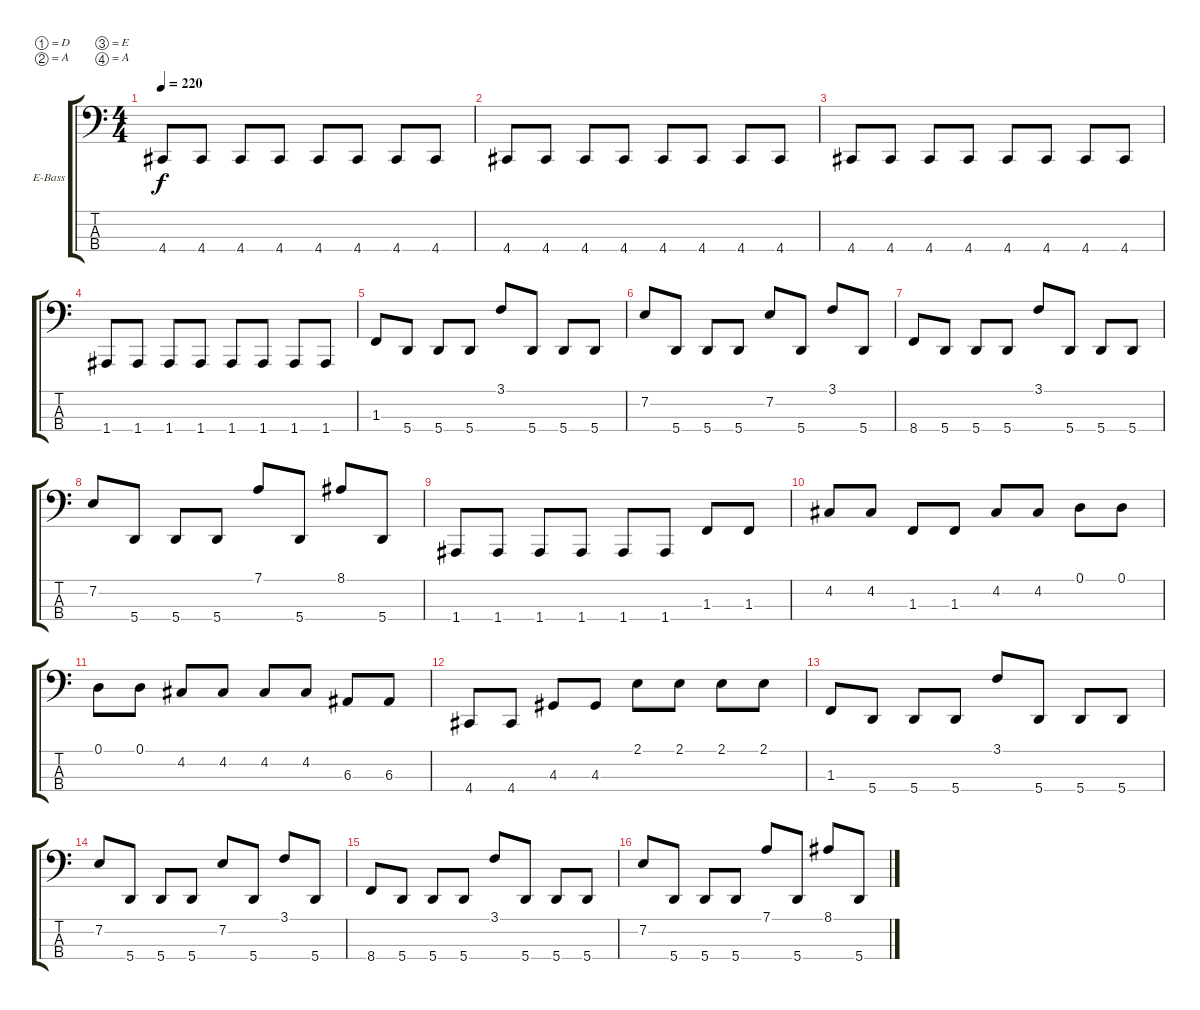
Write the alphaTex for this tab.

\defaultSystemsLayout 4
\bracketExtendMode groupsimilarinstruments
\firstSystemTrackNameOrientation horizontal
\otherSystemsTrackNameOrientation horizontal
\track ("Electric Bass" "E-Bass") {instrument electricbassfinger}
\staff {score tabs}
\tuning (D2 A1 E1 A0)
\ts (4 4)
\tempo 220
\clef f4
\scale
0.333333
\ks c
4.4.8{dy f} 4.4.8 4.4.8 4.4.8 4.4.8 4.4.8 4.4.8 4.4.8 |
\scale
0.333333 4.4.8 4.4.8 4.4.8 4.4.8 4.4.8 4.4.8 4.4.8 4.4.8 |
\scale
0.333333 4.4.8 4.4.8 4.4.8 4.4.8 4.4.8 4.4.8 4.4.8 4.4.8 |
\scale
0.333333 1.4.8 1.4.8 1.4.8 1.4.8 1.4.8 1.4.8 1.4.8 1.4.8 |
\scale
0.333333 1.3.8 5.4.8 5.4.8 5.4.8 3.1.8 5.4.8 5.4.8 5.4.8 |
\scale
0.333333 7.2.8 5.4.8 5.4.8 5.4.8 7.2.8 5.4.8 3.1.8 5.4.8 |
\scale
0.333333 8.4.8 5.4.8 5.4.8 5.4.8 3.1.8 5.4.8 5.4.8 5.4.8 |
\scale
0.333333 7.2.8 5.4.8 5.4.8 5.4.8 7.1.8 5.4.8 8.1.8 5.4.8 |
\scale
0.333333 1.4.8 1.4.8 1.4.8 1.4.8 1.4.8 1.4.8 1.3.8 1.3.8 |
\scale
0.333333 4.2.8 4.2.8 1.3.8 1.3.8 4.2.8 4.2.8 0.1.8 0.1.8 |
\scale
0.333333 0.1.8 0.1.8 4.2.8 4.2.8 4.2.8 4.2.8 6.3.8 6.3.8 |
\scale
0.333333 4.4.8 4.4.8 4.3.8 4.3.8 2.1.8 2.1.8 2.1.8 2.1.8 |
\scale
0.333333 1.3.8 5.4.8 5.4.8 5.4.8 3.1.8 5.4.8 5.4.8 5.4.8 |
\scale
0.333333 7.2.8 5.4.8 5.4.8 5.4.8 7.2.8 5.4.8 3.1.8 5.4.8 |
\scale
0.333333 8.4.8 5.4.8 5.4.8 5.4.8 3.1.8 5.4.8 5.4.8 5.4.8 |
\scale
0.333333 7.2.8 5.4.8 5.4.8 5.4.8 7.1.8 5.4.8 8.1.8 5.4.8
